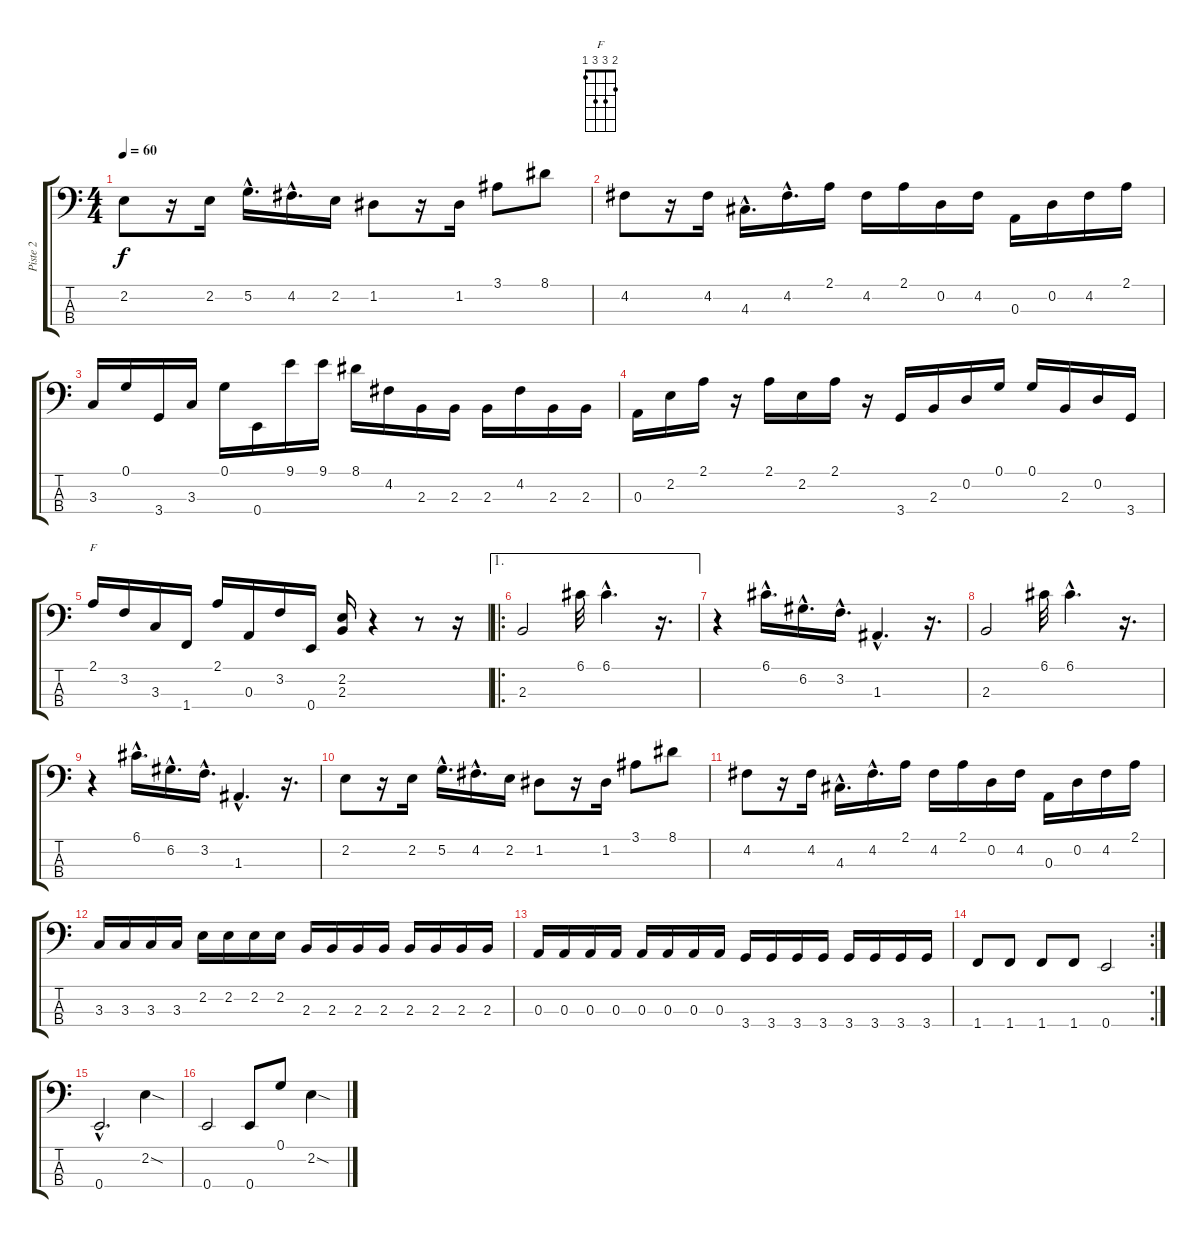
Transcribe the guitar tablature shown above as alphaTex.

\track ("Piste 2" "Piste 2") {instrument electricbassfinger}
\staff {score tabs}
\tuning (G2 D2 A1 E1) {hide}
\chord ("F" 2 3 3 1)
\ts (4 4)
\tempo 60
\clef f4
\ks c
2.2.8{dy f} r.16 2.2.16 5.2{hac}.16{d} 4.2{hac}.16{d} 2.2.16 1.2.8 r.16 1.2.16 3.1.8 8.1.8 |
4.2.8 r.16 4.2.16 4.3{hac}.16{d} 4.2{hac}.16{d} 2.1.16 4.2.16 2.1.16 0.2.16 4.2.16 0.3.16 0.2.16 4.2.16 2.1.16 |
3.3.16 0.1.16 3.4.16 3.3.16 0.1.16 0.4.16 9.1.16 9.1.16 8.1.16 4.2.16 2.3.16 2.3.16 2.3.16 4.2.16 2.3.16 2.3.16 |
0.3.16 2.2.16 2.1.16 r.16 2.1.16 2.2.16 2.1.16 r.16 3.4.16 2.3.16 0.2.16 0.1.16 0.1.16 2.3.16 0.2.16 3.4.16 |
2.1.16{ch "F"} 3.2.16 3.3.16 1.4.16 2.1.16 0.3.16 3.2.16 0.4.16 (2.2 2.3).16 r.4 r.8 r.16 |
\ae 1
\ro
2.3.2 6.1.32 6.1{hac}.4{d} r.16{d} |
r.4 6.1{hac}.16{d} 6.2{hac}.16{d} 3.2{hac}.16{d} 1.3{hac}.4{d} r.16{d} |
2.3.2 6.1.32 6.1{hac}.4{d} r.16{d} |
r.4 6.1{hac}.16{d} 6.2{hac}.16{d} 3.2{hac}.16{d} 1.3{hac}.4{d} r.16{d} |
2.2.8 r.16 2.2.16 5.2{hac}.16{d} 4.2{hac}.16{d} 2.2.16 1.2.8 r.16 1.2.16 3.1.8 8.1.8 |
4.2.8 r.16 4.2.16 4.3{hac}.16{d} 4.2{hac}.16{d} 2.1.16 4.2.16 2.1.16 0.2.16 4.2.16 0.3.16 0.2.16 4.2.16 2.1.16 |
3.3.16 3.3.16 3.3.16 3.3.16 2.2.16 2.2.16 2.2.16 2.2.16 2.3.16 2.3.16 2.3.16 2.3.16 2.3.16 2.3.16 2.3.16 2.3.16 |
0.3.16 0.3.16 0.3.16 0.3.16 0.3.16 0.3.16 0.3.16 0.3.16 3.4.16 3.4.16 3.4.16 3.4.16 3.4.16 3.4.16 3.4.16 3.4.16 |
\rc 2
1.4.8 1.4.8 1.4.8 1.4.8 0.4.2 |
0.4{hac}.2{d} 2.2{sod}.4 |
0.4.2 0.4.8 0.1.8 2.2{sod}.4
